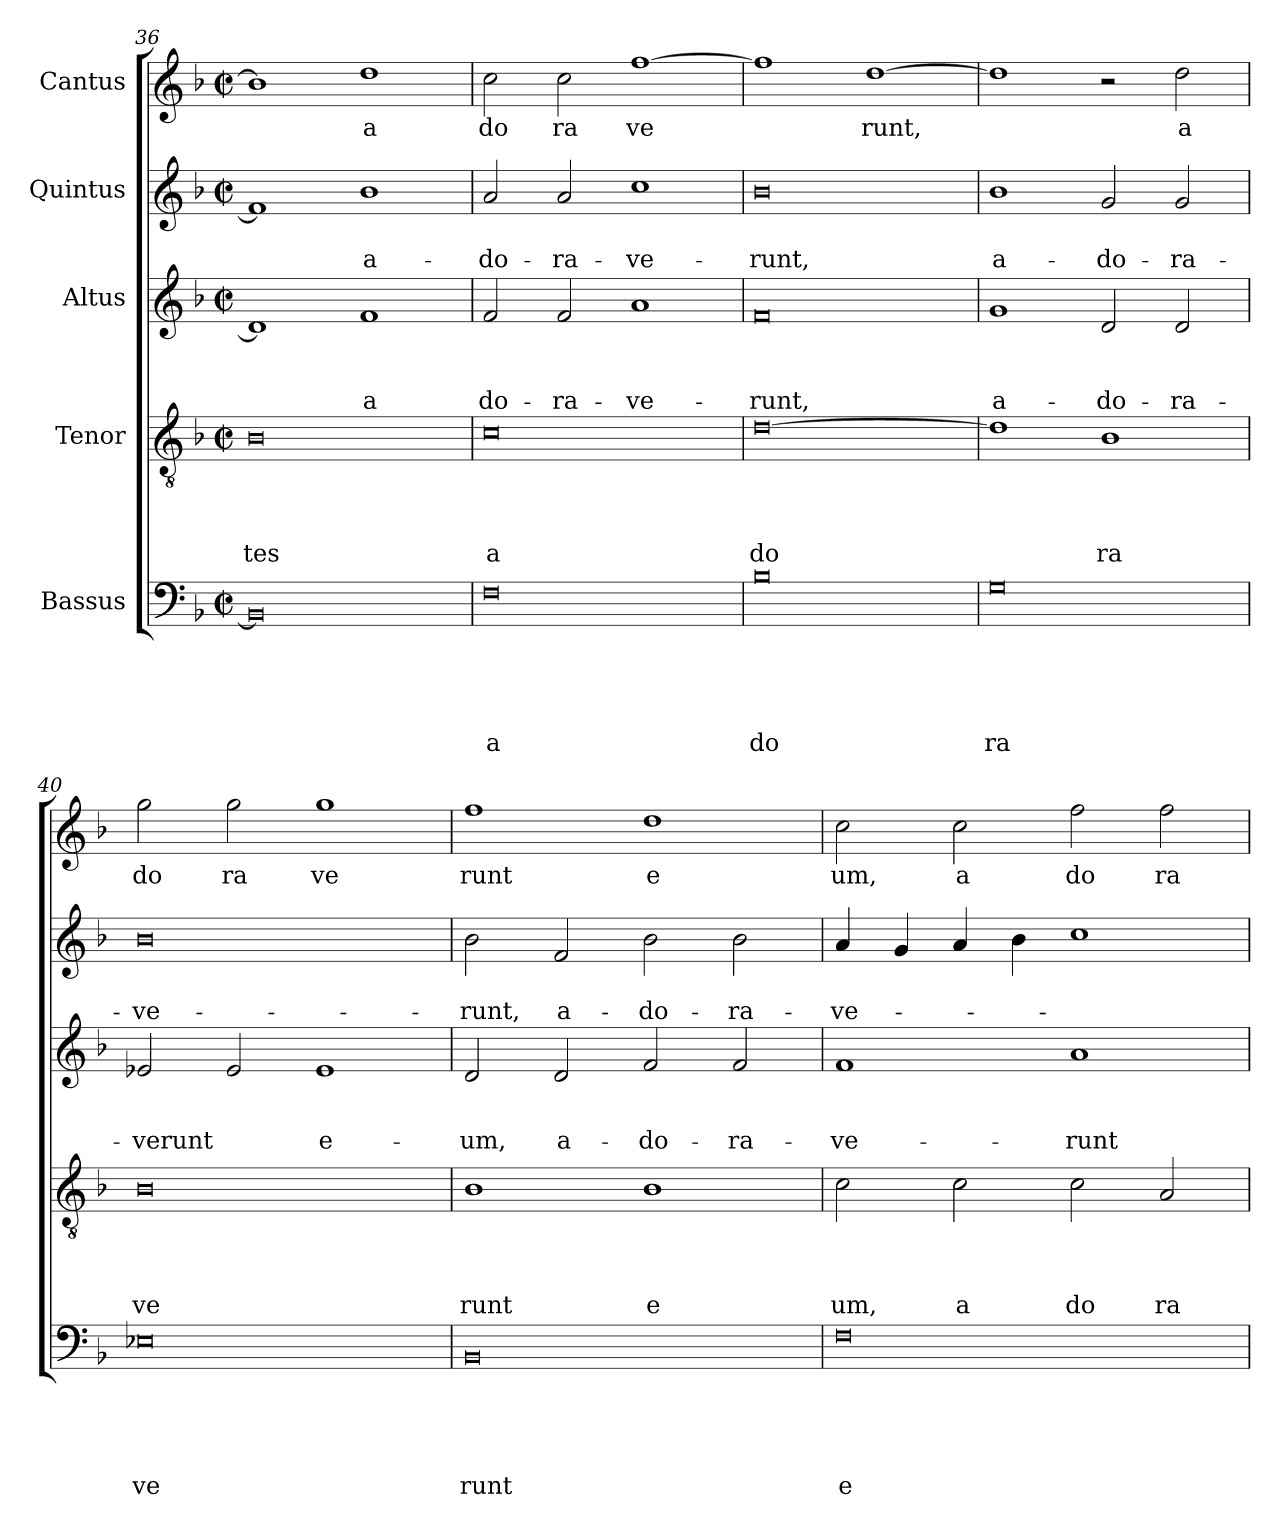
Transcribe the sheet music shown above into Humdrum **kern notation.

**kern	**text	**text	**text	**text	**text	**kern	**text	**text	**text	**text	**kern	**text	**text	**text	**kern	**text	**text	**kern	**text
*part5	*part5	*part5	*part5	*part5	*part5	*part4	*part4	*part4	*part4	*part4	*part3	*part3	*part3	*part3	*part2	*part2	*part2	*part1	*part1
*staff5	*staff5	*staff5	*staff5	*staff5	*staff5	*staff4	*staff4	*staff4	*staff4	*staff4	*staff3	*staff3	*staff3	*staff3	*staff2	*staff2	*staff2	*staff1	*staff1
*I"Bassus	*	*	*	*	*	*I"Tenor	*	*	*	*	*I"Altus	*	*	*	*I"Quintus	*	*	*I"Cantus	*
*clefF4	*	*	*	*	*	*clefGv2	*	*	*	*	*clefG2	*	*	*	*clefG2	*	*	*clefG2	*
*k[b-]	*	*	*	*	*	*k[b-]	*	*	*	*	*k[b-]	*	*	*	*k[b-]	*	*	*k[b-]	*
*F:	*	*	*	*	*	*F:	*	*	*	*	*F:	*	*	*	*F:	*	*	*F:	*
*M2/2	*	*	*	*	*	*M2/2	*	*	*	*	*M2/2	*	*	*	*M2/2	*	*	*M2/2	*
*met(c|)	*	*	*	*	*	*met(c|)	*	*	*	*	*met(c|)	*	*	*	*met(c|)	*	*	*met(c|)	*
=36	=36	=36	=36	=36	=36	=36	=36	=36	=36	=36	=36	=36	=36	=36	=36	=36	=36	=36	=36
!	!	!	!	!	!	!	!	!	!	!LO:LY:b	!	!	!	!	!	!	!	!	!
0BB-]	.	.	.	.	.	0B-	.	.	.	-tes	1d]	.	.	.	1f]	.	.	1b-]	.
!	!	!	!	!	!	!	!	!	!	!	!	!	!	!LO:LY:b	!	!	!LO:LY:b	!	!LO:LY:b
.	.	.	.	.	.	.	.	.	.	.	1f	.	.	a	1b-	.	a-	1dd	a
!!LO:PB:g=z
=37	=37	=37	=37	=37	=37	=37	=37	=37	=37	=37	=37	=37	=37	=37	=37	=37	=37	=37	=37
!	!	!	!	!	!LO:LY:b	!	!	!	!	!LO:LY:b	!	!	!	!LO:LY:b	!	!	!LO:LY:b	!	!LO:LY:b
0F	.	.	.	.	a	0c	.	.	.	a	2f/	.	.	do-	2a/	.	-do-	2cc\	do
!	!	!	!	!	!	!	!	!	!	!	!	!	!	!LO:LY:b	!	!	!LO:LY:b	!	!LO:LY:b
.	.	.	.	.	.	.	.	.	.	.	2f/	.	.	-ra-	2a/	.	-ra-	2cc\	ra
!	!	!	!	!	!	!	!	!	!	!	!	!	!	!LO:LY:b	!	!	!LO:LY:b	!	!LO:LY:b
.	.	.	.	.	.	.	.	.	.	.	1a	.	.	-ve-	1cc	.	-ve-	[>1ff	ve
=38	=38	=38	=38	=38	=38	=38	=38	=38	=38	=38	=38	=38	=38	=38	=38	=38	=38	=38	=38
!	!	!	!	!	!LO:LY:b	!	!	!	!	!LO:LY:b	!	!	!	!LO:LY:b	!	!	!LO:LY:b	!	!
0B-	.	.	.	.	do	[>0d	.	.	.	do	0f	.	.	-runt,	0b-	.	-runt,	1ff]	.
!	!	!	!	!	!	!	!	!	!	!	!	!	!	!	!	!	!	!	!LO:LY:b
.	.	.	.	.	.	.	.	.	.	.	.	.	.	.	.	.	.	[>1dd	runt,
=39	=39	=39	=39	=39	=39	=39	=39	=39	=39	=39	=39	=39	=39	=39	=39	=39	=39	=39	=39
!	!	!	!	!	!LO:LY:b	!	!	!	!	!	!	!	!	!LO:LY:b	!	!	!LO:LY:b	!	!
0G	.	.	.	.	ra	1d]	.	.	.	.	1g	.	.	a-	1b-	.	a-	1dd]	.
!	!	!	!	!	!	!	!	!	!	!LO:LY:b	!	!	!	!LO:LY:b	!	!	!LO:LY:b	!	!
.	.	.	.	.	.	1B-	.	.	.	ra	2d/	.	.	-do-	2g/	.	-do-	2r	.
!	!	!	!	!	!	!	!	!	!	!	!	!	!	!LO:LY:b	!	!	!LO:LY:b	!	!LO:LY:b
.	.	.	.	.	.	.	.	.	.	.	2d/	.	.	-ra-	2g/	.	-ra-	2dd\	a
=40	=40	=40	=40	=40	=40	=40	=40	=40	=40	=40	=40	=40	=40	=40	=40	=40	=40	=40	=40
!	!	!	!	!	!LO:LY:b	!	!	!	!	!LO:LY:b	!	!	!	!LO:LY:b	!	!	!LO:LY:b	!	!LO:LY:b
0E-X	.	.	.	.	ve	0B-	.	.	.	ve	2e-X/	.	.	-verunt	0b-	.	-ve-	2gg\	do
!	!	!	!	!	!	!	!	!	!	!	!	!	!	!	!	!	!	!	!LO:LY:b
.	.	.	.	.	.	.	.	.	.	.	2e-/	.	.	.	.	.	.	2gg\	ra
!	!	!	!	!	!	!	!	!	!	!	!	!	!	!LO:LY:b	!	!	!	!	!LO:LY:b
.	.	.	.	.	.	.	.	.	.	.	1e-	.	.	e-	.	.	.	1gg	ve
=41	=41	=41	=41	=41	=41	=41	=41	=41	=41	=41	=41	=41	=41	=41	=41	=41	=41	=41	=41
!	!	!	!	!	!LO:LY:b	!	!	!	!	!LO:LY:b	!	!	!	!LO:LY:b	!	!	!LO:LY:b	!	!LO:LY:b
0BB-	.	.	.	.	runt	1B-	.	.	.	runt	2d/	.	.	-um,	2b-\	.	-runt,	1ff	runt
!	!	!	!	!	!	!	!	!	!	!	!	!	!	!LO:LY:b	!	!	!LO:LY:b	!	!
.	.	.	.	.	.	.	.	.	.	.	2d/	.	.	a-	2f/	.	a-	.	.
!	!	!	!	!	!	!	!	!	!	!LO:LY:b	!	!	!	!LO:LY:b	!	!	!LO:LY:b	!	!LO:LY:b
.	.	.	.	.	.	1B-	.	.	.	e	2f/	.	.	-do-	2b-\	.	-do-	1dd	e
!	!	!	!	!	!	!	!	!	!	!	!	!	!	!LO:LY:b	!	!	!LO:LY:b	!	!
.	.	.	.	.	.	.	.	.	.	.	2f/	.	.	-ra-	2b-\	.	-ra-	.	.
=42	=42	=42	=42	=42	=42	=42	=42	=42	=42	=42	=42	=42	=42	=42	=42	=42	=42	=42	=42
!	!	!	!	!	!LO:LY:b:rj	!	!	!	!	!LO:LY:b	!	!	!	!LO:LY:b	!	!	!LO:LY:b	!	!LO:LY:b
0F	.	.	.	.	e	2c\	.	.	.	um,	1f	.	.	-ve-	4a/	.	-ve-	2cc\	um,
.	.	.	.	.	.	.	.	.	.	.	.	.	.	.	4g/	.	.	.	.
!	!	!	!	!	!	!	!	!	!	!LO:LY:b	!	!	!	!	!	!	!	!	!LO:LY:b
.	.	.	.	.	.	2c\	.	.	.	a	.	.	.	.	4a/	.	.	2cc\	a
.	.	.	.	.	.	.	.	.	.	.	.	.	.	.	4b-\	.	.	.	.
!	!	!	!	!	!	!	!	!	!	!LO:LY:b	!	!	!	!LO:LY:b	!	!	!	!	!LO:LY:b
.	.	.	.	.	.	2c\	.	.	.	do	1a	.	.	-runt	1cc	.	.	2ff\	do
!	!	!	!	!	!	!	!	!	!	!LO:LY:b	!	!	!	!	!	!	!	!	!LO:LY:b
.	.	.	.	.	.	2A/	.	.	.	ra	.	.	.	.	.	.	.	2ff\	ra
=	=	=	=	=	=	=	=	=	=	=	=	=	=	=	=	=	=	=	=
*-	*-	*-	*-	*-	*-	*-	*-	*-	*-	*-	*-	*-	*-	*-	*-	*-	*-	*-	*-
